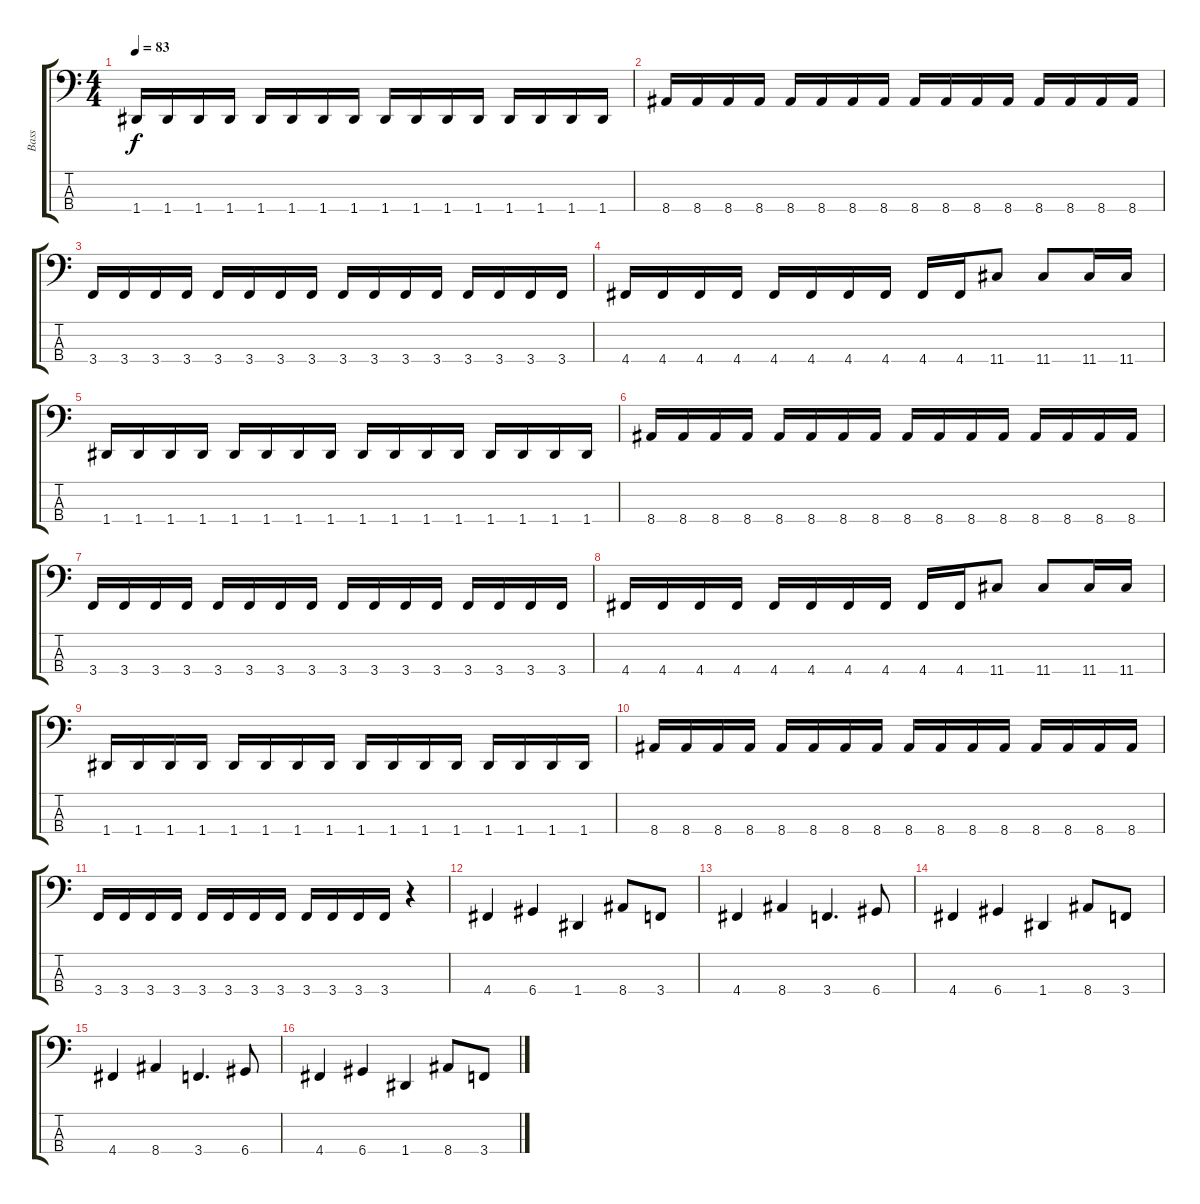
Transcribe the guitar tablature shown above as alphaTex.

\track ("Bass" "Bass") {instrument electricbassfinger}
\staff {score tabs}
\tuning (G2 D2 A1 D1) {hide}
\ts (4 4)
\tempo 83
\clef f4
\ks c
1.4.16{dy f} 1.4.16 1.4.16 1.4.16 1.4.16 1.4.16 1.4.16 1.4.16 1.4.16 1.4.16 1.4.16 1.4.16 1.4.16 1.4.16 1.4.16 1.4.16 |
8.4.16 8.4.16 8.4.16 8.4.16 8.4.16 8.4.16 8.4.16 8.4.16 8.4.16 8.4.16 8.4.16 8.4.16 8.4.16 8.4.16 8.4.16 8.4.16 |
3.4.16 3.4.16 3.4.16 3.4.16 3.4.16 3.4.16 3.4.16 3.4.16 3.4.16 3.4.16 3.4.16 3.4.16 3.4.16 3.4.16 3.4.16 3.4.16 |
4.4.16 4.4.16 4.4.16 4.4.16 4.4.16 4.4.16 4.4.16 4.4.16 4.4.16 4.4.16 11.4.8 11.4.8 11.4.16 11.4.16 |
1.4.16 1.4.16 1.4.16 1.4.16 1.4.16 1.4.16 1.4.16 1.4.16 1.4.16 1.4.16 1.4.16 1.4.16 1.4.16 1.4.16 1.4.16 1.4.16 |
8.4.16 8.4.16 8.4.16 8.4.16 8.4.16 8.4.16 8.4.16 8.4.16 8.4.16 8.4.16 8.4.16 8.4.16 8.4.16 8.4.16 8.4.16 8.4.16 |
3.4.16 3.4.16 3.4.16 3.4.16 3.4.16 3.4.16 3.4.16 3.4.16 3.4.16 3.4.16 3.4.16 3.4.16 3.4.16 3.4.16 3.4.16 3.4.16 |
4.4.16 4.4.16 4.4.16 4.4.16 4.4.16 4.4.16 4.4.16 4.4.16 4.4.16 4.4.16 11.4.8 11.4.8 11.4.16 11.4.16 |
1.4.16 1.4.16 1.4.16 1.4.16 1.4.16 1.4.16 1.4.16 1.4.16 1.4.16 1.4.16 1.4.16 1.4.16 1.4.16 1.4.16 1.4.16 1.4.16 |
8.4.16 8.4.16 8.4.16 8.4.16 8.4.16 8.4.16 8.4.16 8.4.16 8.4.16 8.4.16 8.4.16 8.4.16 8.4.16 8.4.16 8.4.16 8.4.16 |
3.4.16 3.4.16 3.4.16 3.4.16 3.4.16 3.4.16 3.4.16 3.4.16 3.4.16 3.4.16 3.4.16 3.4.16 r.4 |
4.4.4 6.4.4 1.4.4 8.4.8 3.4.8 |
4.4.4 8.4.4 3.4.4{d} 6.4.8 |
4.4.4 6.4.4 1.4.4 8.4.8 3.4.8 |
4.4.4 8.4.4 3.4.4{d} 6.4.8 |
4.4.4 6.4.4 1.4.4 8.4.8 3.4.8
